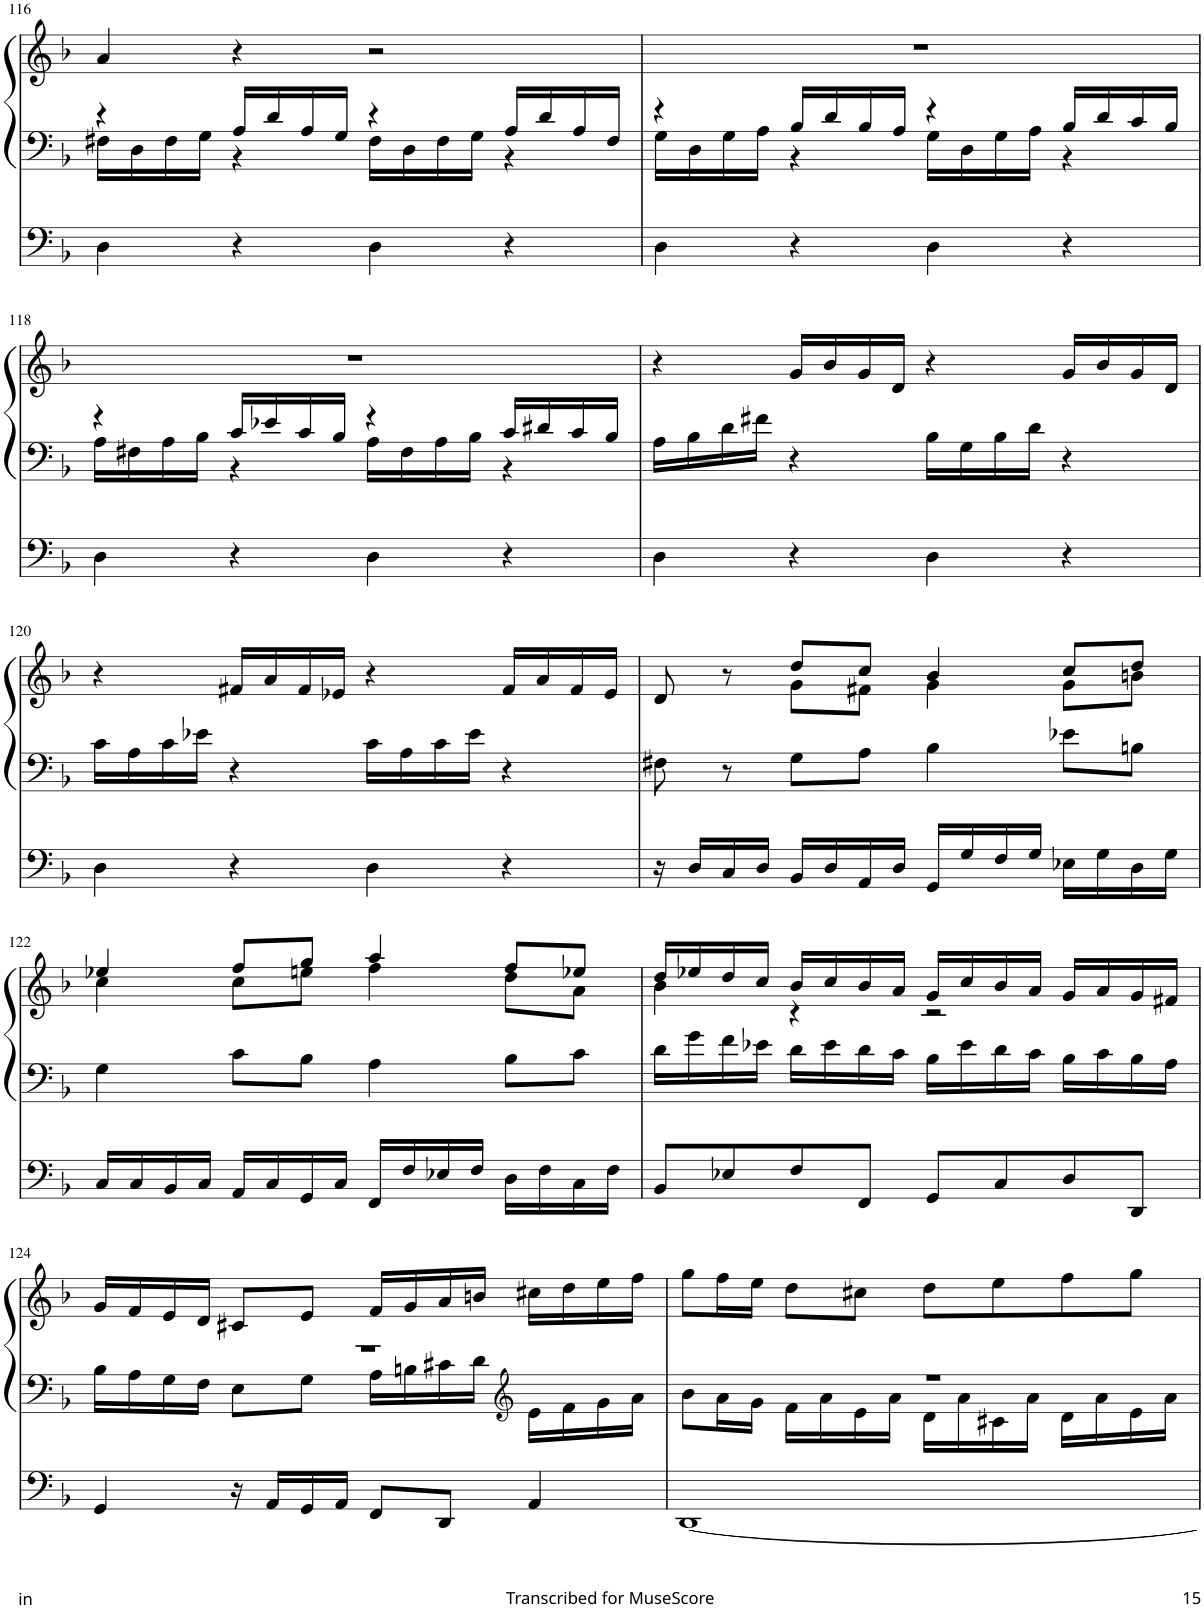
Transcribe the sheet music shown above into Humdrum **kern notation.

**kern	**kern	**kern
*part1	*part1	*part1
*staff3	*staff2	*staff1
*I"Man.	*	*
*I'Man.	*	*
!!LO:PB:g=z
*clefF4	*clefF4	*clefG2
*k[b-]	*k[b-]	*k[b-]
*M4/4	*M4/4	*M4/4
=116	=116	=116
*	*^	*
4D\	4r	16F#X\LL	4a/
.	.	16D\	.
.	.	16F#\	.
.	.	16G\JJ	.
4r	16A/LL	4r	4r
.	16d/	.	.
.	16A/	.	.
.	16G/JJ	.	.
4D\	4r	16F#\LL	2r
.	.	16D\	.
.	.	16F#\	.
.	.	16G\JJ	.
4r	16A/LL	4r	.
.	16d/	.	.
.	16A/	.	.
.	16F#/JJ	.	.
=117	=117	=117	=117
4D\	4r	16G\LL	1r
.	.	16D\	.
.	.	16G\	.
.	.	16A\JJ	.
4r	16B-/LL	4r	.
.	16d/	.	.
.	16B-/	.	.
.	16A/JJ	.	.
4D\	4r	16G\LL	.
.	.	16D\	.
.	.	16G\	.
.	.	16A\JJ	.
4r	16B-/LL	4r	.
.	16d/	.	.
.	16c/	.	.
.	16B-/JJ	.	.
!!LO:LB:g=z
=118	=118	=118	=118
4D\	4r	16A\LL	1r
.	.	16F#X\	.
.	.	16A\	.
.	.	16B-\JJ	.
4r	16c/LL	4r	.
.	16e-X/	.	.
.	16c/	.	.
.	16B-/JJ	.	.
4D\	4r	16A\LL	.
.	.	16F#\	.
.	.	16A\	.
.	.	16B-\JJ	.
4r	16c/LL	4r	.
.	16d#X/	.	.
.	16c/	.	.
.	16B-/JJ	.	.
*	*v	*v	*
=119	=119	=119
4D\	16A\LL	4r
.	16B-\	.
.	16d\	.
.	16f#X\JJ	.
4r	4r	16g/LL
.	.	16b-/
.	.	16g/
.	.	16d/JJ
4D\	16B-\LL	4r
.	16G\	.
.	16B-\	.
.	16d\JJ	.
4r	4r	16g/LL
.	.	16b-/
.	.	16g/
.	.	16d/JJ
!!LO:LB:g=z
=120	=120	=120
4D\	16c\LL	4r
.	16A\	.
.	16c\	.
.	16e-X\JJ	.
4r	4r	16f#X/LL
.	.	16a/
.	.	16f#/
.	.	16e-X/JJ
4D\	16c\LL	4r
.	16A\	.
.	16c\	.
.	16e-\JJ	.
4r	4r	16f#/LL
.	.	16a/
.	.	16f#/
.	.	16e-/JJ
=121	=121	=121
*	*	*^
16r	8F#X\	8d/	4ryy
16D/LL	.	.	.
16C/	8r	8r	.
16D/JJ	.	.	.
16BB-/LL	8G\L	8dd/L	8g\L
16D/	.	.	.
16AA/	8A\J	8cc/J	8f#X\J
16D/JJ	.	.	.
16GG/LL	4B-\	4b-/	4g\
16G/	.	.	.
16F/	.	.	.
16G/JJ	.	.	.
16E-X\LL	8e-X\L	8cc/L	8g\L
16G\	.	.	.
16D\	8Bn\J	8dd/J	8bn\J
16G\JJ	.	.	.
!!LO:LB:g=z	!!
=122	=122	=122	=122
16C/LL	4G\	4ee-X/	4cc\
16C/	.	.	.
16BB-/	.	.	.
16C/JJ	.	.	.
16AA/LL	8c\L	8ff/L	8cc\L
16C/	.	.	.
16GG/	8B-\J	8gg/J	8een\J
16C/JJ	.	.	.
16FF/LL	4A\	4aa/	4ff\
16F/	.	.	.
16E-X/	.	.	.
16F/JJ	.	.	.
16D\LL	8B-\L	8ff/L	8dd\L
16F\	.	.	.
16C\	8c\J	8ee-X/J	8a\J
16F\JJ	.	.	.
=123	=123	=123	=123
8BB-/L	16d\LL	16dd/LL	4b-\
.	16g\	16ee-X/	.
8E-X/	16f\	16dd/	.
.	16e-X\JJ	16cc/JJ	.
8F/	16d\LL	16b-/LL	4r
.	16e-\	16cc/	.
8FF/J	16d\	16b-/	.
.	16c\JJ	16a/JJ	.
8GG/L	16B-\LL	16g/LL	2r
.	16e-\	16cc/	.
8C/	16d\	16b-/	.
.	16c\JJ	16a/JJ	.
8D/	16B-\LL	16g/LL	.
.	16c\	16a/	.
8DD/J	16B-\	16g/	.
.	16A\JJ	16f#X/JJ	.
*	*	*v	*v
!!LO:LB:g=z
=124	=124	=124
*	*^	*
4GG/	1r	16B-\LL	16g/LL
.	.	16A\	16f/
.	.	16G\	16e/
.	.	16F\JJ	16d/JJ
16r	.	8E\L	8c#X/L
16AA/LL	.	.	.
16GG/	.	8G\J	8e/J
16AA/JJ	.	.	.
8FF/L	.	16A\LL	16f/LL
.	.	16Bn\	16g/
8DD/J	.	16c#X\	16a/
.	.	16d\JJ	16bn/JJ
*	*clefG2	*	*
4AA/	.	16e\LL	16cc#X\LL
.	.	16f\	16dd\
.	.	16g\	16ee\
.	.	16a\JJ	16ff\JJ
=125	=125	=125	=125
[1DD	1r	8b-\L	8gg\L
.	.	16a\L	16ff\L
.	.	16g\JJ	16ee\JJ
.	.	16f\LL	8dd\L
.	.	16a\	.
.	.	16e\	8cc#X\J
.	.	16a\JJ	.
.	.	16d\LL	8dd\L
.	.	16a\	.
.	.	16c#X\	8ee\
.	.	16a\JJ	.
.	.	16d\LL	8ff\
.	.	16a\	.
.	.	16e\	8gg\J
.	.	16a\JJ	.
*	*v	*v	*
=	=	=
*-	*-	*-
